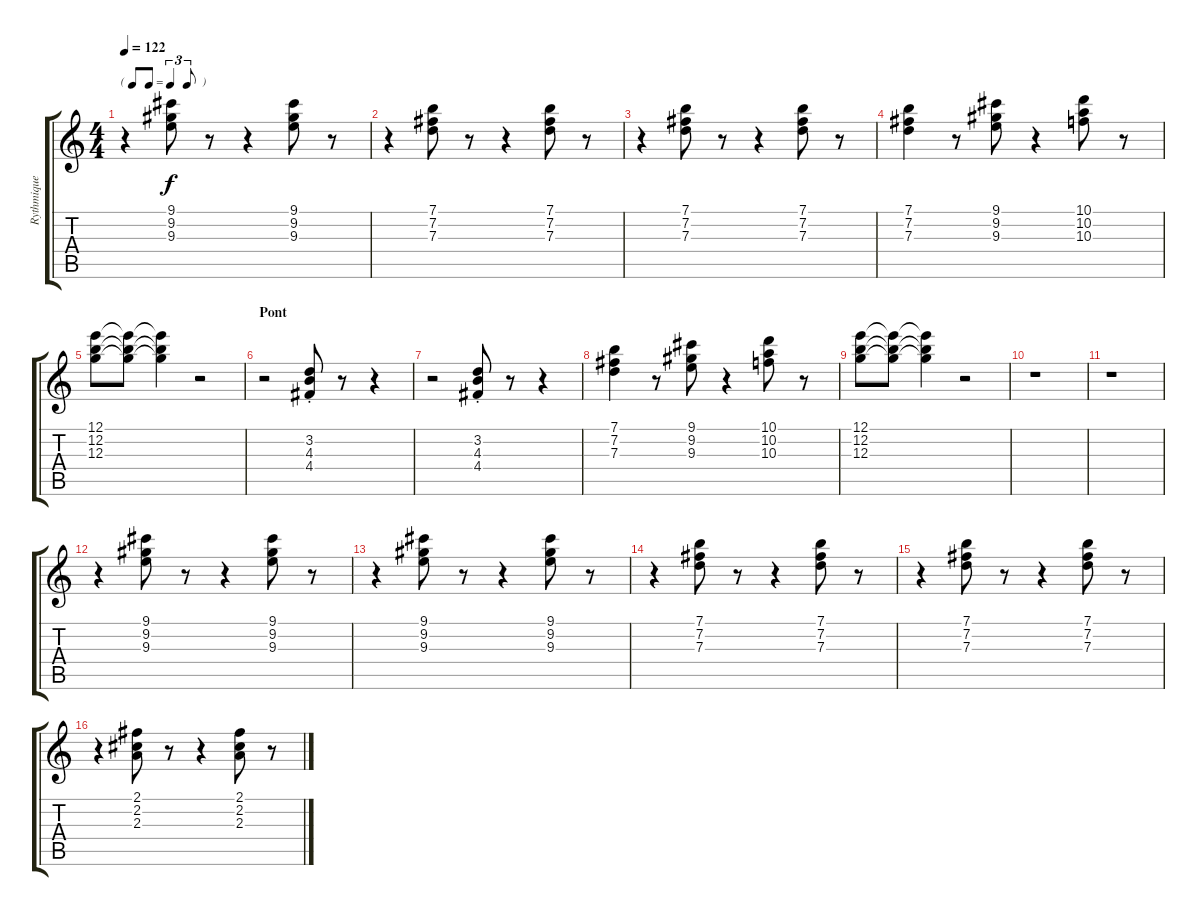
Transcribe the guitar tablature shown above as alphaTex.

\track ("Rythmique" "Rythmique") {instrument electricguitarclean}
\staff {score tabs}
\tuning (E4 B3 G3 D3 A2 E2) {hide}
\ts (4 4)
\tf triplet8th
\tempo 122
\clef g2
\ks c
r.4{dy f} (9.1 9.2 9.3).8 r.8 r.4 (9.1 9.2 9.3).8 r.8 |
r.4 (7.1 7.2 7.3).8 r.8 r.4 (7.1 7.2 7.3).8 r.8 |
r.4 (7.1 7.2 7.3).8 r.8 r.4 (7.1 7.2 7.3).8 r.8 |
(7.1 7.2 7.3).4 r.8 (9.1 9.2 9.3).8 r.4 (10.1 10.2 10.3).8 r.8 |
(12.1 12.2 12.3).8 (12.1{t} 12.2{t} 12.3{t}).8 (12.1{t} 12.2{t} 12.3{t}).4 r.2 |
\section ("" "Pont")
r.2 (3.2{st} 4.3{st} 4.4{st}).8 r.8 r.4 |
r.2 (3.2{st} 4.3{st} 4.4{st}).8 r.8 r.4 |
(7.1 7.2 7.3).4 r.8 (9.1 9.2 9.3).8 r.4 (10.1 10.2 10.3).8 r.8 |
(12.1 12.2 12.3).8 (12.1{t} 12.2{t} 12.3{t}).8 (12.1{t} 12.2{t} 12.3{t}).4 r.2 |
r.1 |
r.1 |
r.4 (9.1 9.2 9.3).8 r.8 r.4 (9.1 9.2 9.3).8 r.8 |
r.4 (9.1 9.2 9.3).8 r.8 r.4 (9.1 9.2 9.3).8 r.8 |
r.4 (7.1 7.2 7.3).8 r.8 r.4 (7.1 7.2 7.3).8 r.8 |
r.4 (7.1 7.2 7.3).8 r.8 r.4 (7.1 7.2 7.3).8 r.8 |
r.4 (2.1 2.2 2.3).8 r.8 r.4 (2.1 2.2 2.3).8 r.8
